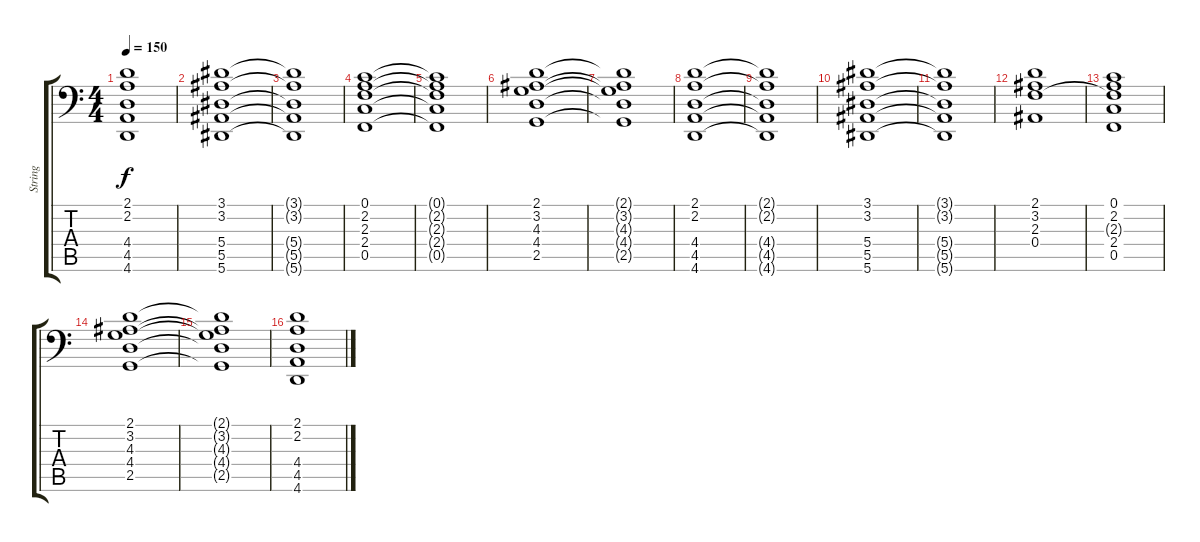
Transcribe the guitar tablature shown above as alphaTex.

\track ("String" "String") {instrument stringensemble1}
\staff {score tabs}
\tuning (C4 G3 Eb3 Bb2 F2 Bb1) {hide}
\ts (4 4)
\tempo 150
\clef f4
\ks c
(2.1{t} 2.2{t} 4.4{t} 4.5{t} 4.6{t}).1{dy f} |
(3.1 3.2 5.4 5.5 5.6).1 |
(3.1{t} 3.2{t} 5.4{t} 5.5{t} 5.6{t}).1 |
(0.1 2.2 2.3 2.4 0.5).1 |
(0.1{t} 2.2{t} 2.3{t} 2.4{t} 0.5{t}).1 |
(2.1 3.2 4.3 4.4 2.5).1 |
(2.1{t} 3.2{t} 4.3{t} 4.4{t} 2.5{t}).1 |
(2.1 2.2 4.4 4.5 4.6).1 |
(2.1{t} 2.2{t} 4.4{t} 4.5{t} 4.6{t}).1 |
(3.1 3.2 5.4 5.5 5.6).1 |
(3.1{t} 3.2{t} 5.4{t} 5.5{t} 5.6{t}).1 |
(2.1 3.2 2.3 0.4).1 |
(0.1 2.2 2.3{t} 2.4 0.5).1 |
(2.1 3.2 4.3 4.4 2.5).1 |
(2.1{t} 3.2{t} 4.3{t} 4.4{t} 2.5{t}).1 |
(2.1 2.2 4.4 4.5 4.6).1
